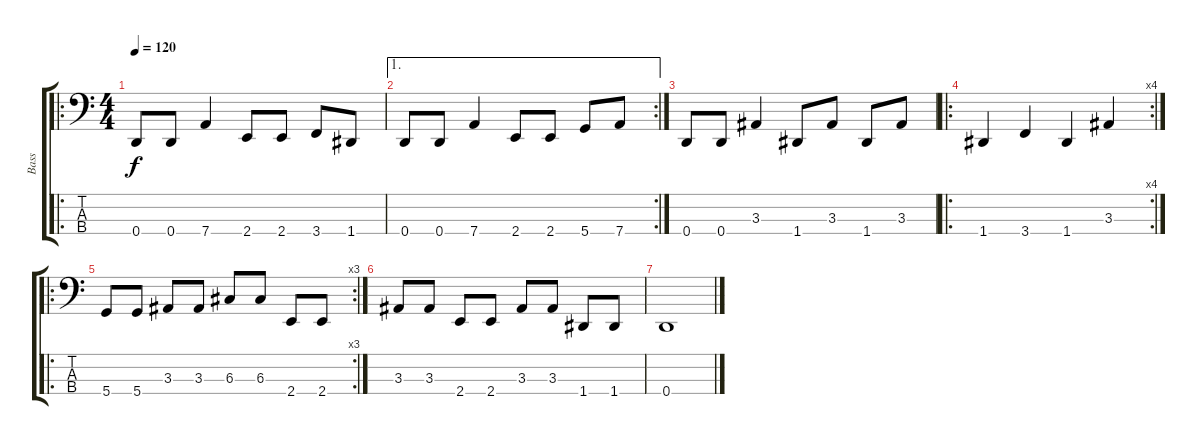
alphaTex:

\track ("Bass" "Bass") {solo instrument electricbassfinger}
\staff {score tabs}
\tuning (F2 C2 G1 D1) {hide}
\ro
\ts (4 4)
\tempo 120
\clef f4
\ks c
0.4.8{dy f} 0.4.8 7.4.4 2.4.8 2.4.8 3.4.8 1.4.8 |
\ae 1
\rc 2
0.4.8 0.4.8 7.4.4 2.4.8 2.4.8 5.4.8 7.4.8 |
0.4.8 0.4.8 3.3.4 1.4.8 3.3.8 1.4.8 3.3.8 |
\ro
\rc 4
1.4.4 3.4.4 1.4.4 3.3.4 |
\ro
\rc 3
5.4.8 5.4.8 3.3.8 3.3.8 6.3.8 6.3.8 2.4.8 2.4.8 |
3.3.8 3.3.8 2.4.8 2.4.8 3.3.8 3.3.8 1.4.8 1.4.8 |
0.4.1
